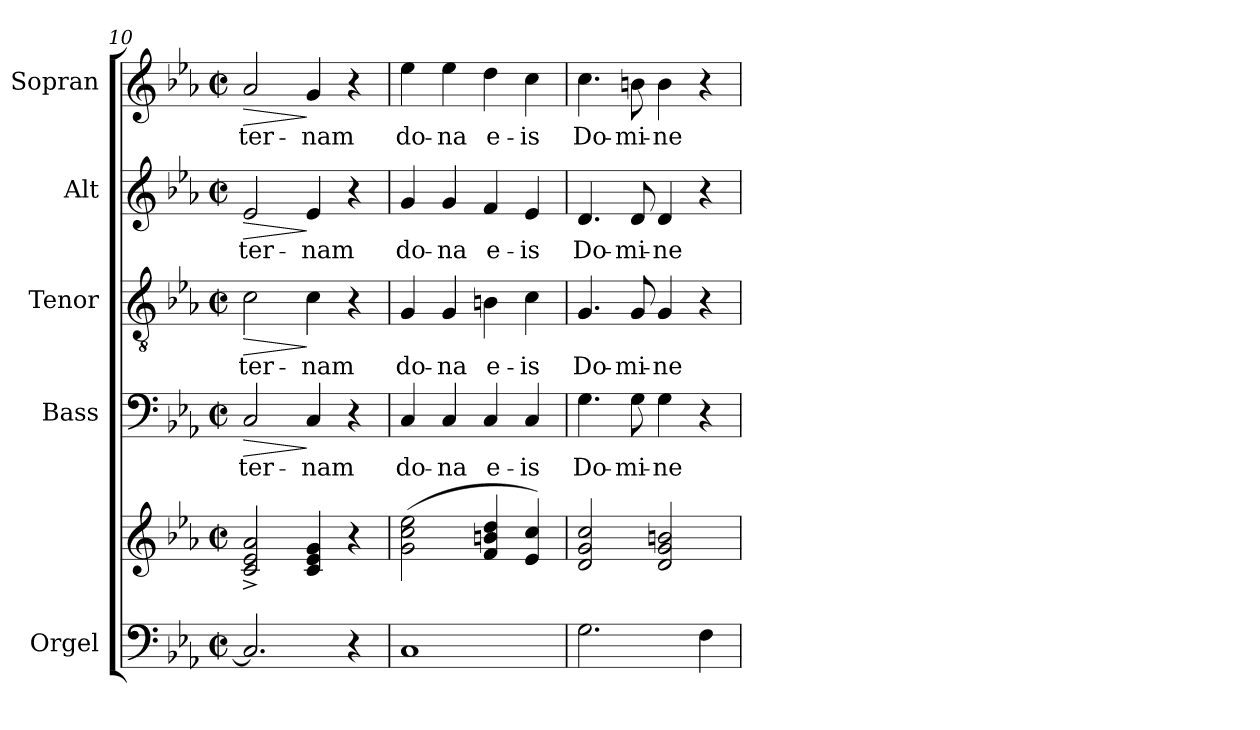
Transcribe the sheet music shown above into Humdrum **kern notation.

**kern	**kern	**kern	**text	**dynam	**kern	**text	**dynam	**kern	**text	**dynam	**kern	**text	**dynam
*part5	*part5	*part4	*part4	*part4	*part3	*part3	*part3	*part2	*part2	*part2	*part1	*part1	*part1
*staff6	*staff5	*staff4	*staff4	*staff4	*staff3	*staff3	*staff3	*staff2	*staff2	*staff2	*staff1	*staff1	*staff1
*I"Orgel	*	*I"Bass	*	*	*I"Tenor	*	*	*I"Alt	*	*	*I"Sopran	*	*
*I'Org.	*	*I'B.	*	*	*I'T.	*	*	*I'A.	*	*	*I'S.	*	*
*clefF4	*clefG2	*clefF4	*	*	*clefGv2	*	*	*clefG2	*	*	*clefG2	*	*
*k[b-e-a-]	*k[b-e-a-]	*k[b-e-a-]	*	*	*k[b-e-a-]	*	*	*k[b-e-a-]	*	*	*k[b-e-a-]	*	*
*E-:	*E-:	*E-:	*	*	*E-:	*	*	*E-:	*	*	*E-:	*	*
*M2/2	*M2/2	*M2/2	*	*	*M2/2	*	*	*M2/2	*	*	*M2/2	*	*
*met(c|)	*met(c|)	*met(c|)	*	*	*met(c|)	*	*	*met(c|)	*	*	*met(c|)	*	*
=10	=10	=10	=10	=10	=10	=10	=10	=10	=10	=10	=10	=10	=10
!	!	!	!LO:LY:b	!LO:HP:b	!	!LO:LY:b	!LO:HP:b	!	!LO:LY:b	!LO:HP:b	!	!LO:LY:b	!LO:HP:b
2.C/]	2c/^< 2e-/^< 2a-/^<	2C/	-ter-	>	2c\	-ter-	>	2e-/	-ter-	>	2a-/	-ter-	>
!	!	!	!LO:LY:b	!	!	!LO:LY:b	!	!	!LO:LY:b	!	!	!LO:LY:b	!
.	4c/ 4e-/ 4g/	4C/	-nam	]	4c\	-nam	]	4e-/	-nam	]	4g/	-nam	]
4r	4r	4r	.	.	4r	.	.	4r	.	.	4r	.	.
=11	=11	=11	=11	=11	=11	=11	=11	=11	=11	=11	=11	=11	=11
!	!	!	!LO:LY:b	!	!	!LO:LY:b	!	!	!LO:LY:b	!	!	!LO:LY:b	!
1C	(>2g\ 2cc\ 2ee-\	4C/	do-	.	4G/	do-	.	4g/	do-	.	4ee-\	do-	.
!	!	!	!LO:LY:b	!	!	!LO:LY:b	!	!	!LO:LY:b	!	!	!LO:LY:b	!
.	.	4C/	-na	.	4G/	-na	.	4g/	-na	.	4ee-\	-na	.
!	!	!	!LO:LY:b	!	!	!LO:LY:b	!	!	!LO:LY:b	!	!	!LO:LY:b	!
.	4f/ 4bn/ 4dd/	4C/	e-	.	4Bn\	e-	.	4f/	e-	.	4dd\	e-	.
!	!	!	!LO:LY:b	!	!	!LO:LY:b	!	!	!LO:LY:b	!	!	!LO:LY:b	!
.	4e-/ 4cc/)	4C/	-is	.	4c\	-is	.	4e-/	-is	.	4cc\	-is	.
=12	=12	=12	=12	=12	=12	=12	=12	=12	=12	=12	=12	=12	=12
!	!	!	!LO:LY:b	!	!	!LO:LY:b	!	!	!LO:LY:b	!	!	!LO:LY:b	!
2.G\	2d/ 2g/ 2cc/	4.G\	Do-	.	4.G/	Do-	.	4.d/	Do-	.	4.cc\	Do-	.
!	!	!	!LO:LY:b	!	!	!LO:LY:b	!	!	!LO:LY:b	!	!	!LO:LY:b	!
.	.	8G\	-mi-	.	8G/	-mi-	.	8d/	-mi-	.	8bn\	-mi-	.
!	!	!	!LO:LY:b	!	!	!LO:LY:b	!	!	!LO:LY:b	!	!	!LO:LY:b	!
.	2d/ 2g/ 2bn/	4G\	-ne	.	4G/	-ne	.	4d/	-ne	.	4b\	-ne	.
4F\	.	4r	.	.	4r	.	.	4r	.	.	4r	.	.
=	=	=	=	=	=	=	=	=	=	=	=	=	=
*-	*-	*-	*-	*-	*-	*-	*-	*-	*-	*-	*-	*-	*-
